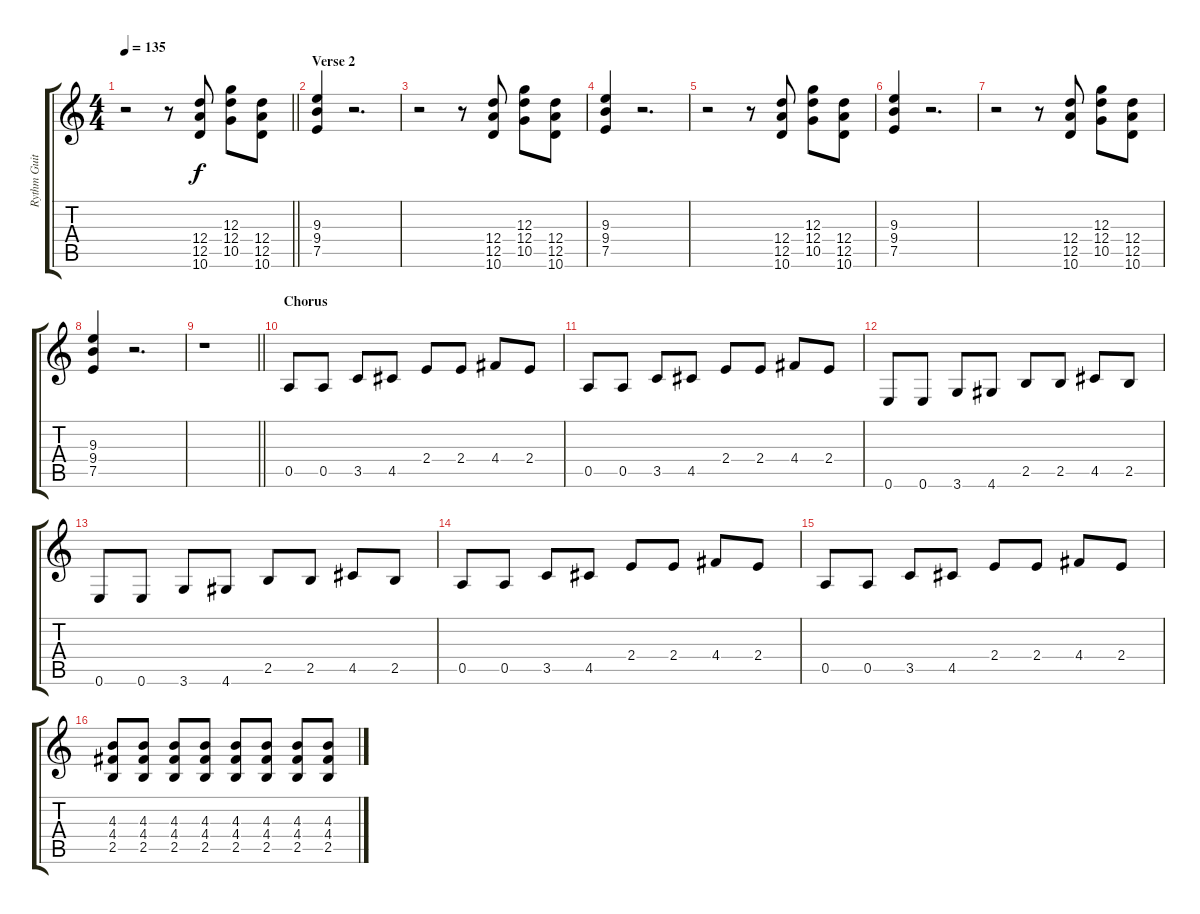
\track ("Rythm Guitar" "Rythm Guit") {instrument overdrivenguitar}
\staff {score tabs}
\tuning (E4 B3 G3 D3 A2 E2) {hide}
\ts (4 4)
\tempo 135
\clef g2
\barLineRight lightlight
\ks c
r.2{dy f} r.8 (12.4 12.5 10.6).8 (12.3 12.4 10.5).8 (12.4 12.5 10.6).8 |
\section ("" "Verse 2")
(9.3 9.4 7.5).4 r.2{d} |
r.2 r.8 (12.4 12.5 10.6).8 (12.3 12.4 10.5).8 (12.4 12.5 10.6).8 |
(9.3 9.4 7.5).4 r.2{d} |
r.2 r.8 (12.4 12.5 10.6).8 (12.3 12.4 10.5).8 (12.4 12.5 10.6).8 |
(9.3 9.4 7.5).4 r.2{d} |
r.2 r.8 (12.4 12.5 10.6).8 (12.3 12.4 10.5).8 (12.4 12.5 10.6).8 |
(9.3 9.4 7.5).4 r.2{d} |
\barLineRight lightlight
r.1 |
\section ("" "Chorus")
0.5.8 0.5.8 3.5.8 4.5.8 2.4.8 2.4.8 4.4.8 2.4.8 |
0.5.8 0.5.8 3.5.8 4.5.8 2.4.8 2.4.8 4.4.8 2.4.8 |
0.6.8 0.6.8 3.6.8 4.6.8 2.5.8 2.5.8 4.5.8 2.5.8 |
0.6.8 0.6.8 3.6.8 4.6.8 2.5.8 2.5.8 4.5.8 2.5.8 |
0.5.8 0.5.8 3.5.8 4.5.8 2.4.8 2.4.8 4.4.8 2.4.8 |
0.5.8 0.5.8 3.5.8 4.5.8 2.4.8 2.4.8 4.4.8 2.4.8 |
(4.3 4.4 2.5).8 (4.3 4.4 2.5).8 (4.3 4.4 2.5).8 (4.3 4.4 2.5).8 (4.3 4.4 2.5).8 (4.3 4.4 2.5).8 (4.3 4.4 2.5).8 (4.3 4.4 2.5).8
